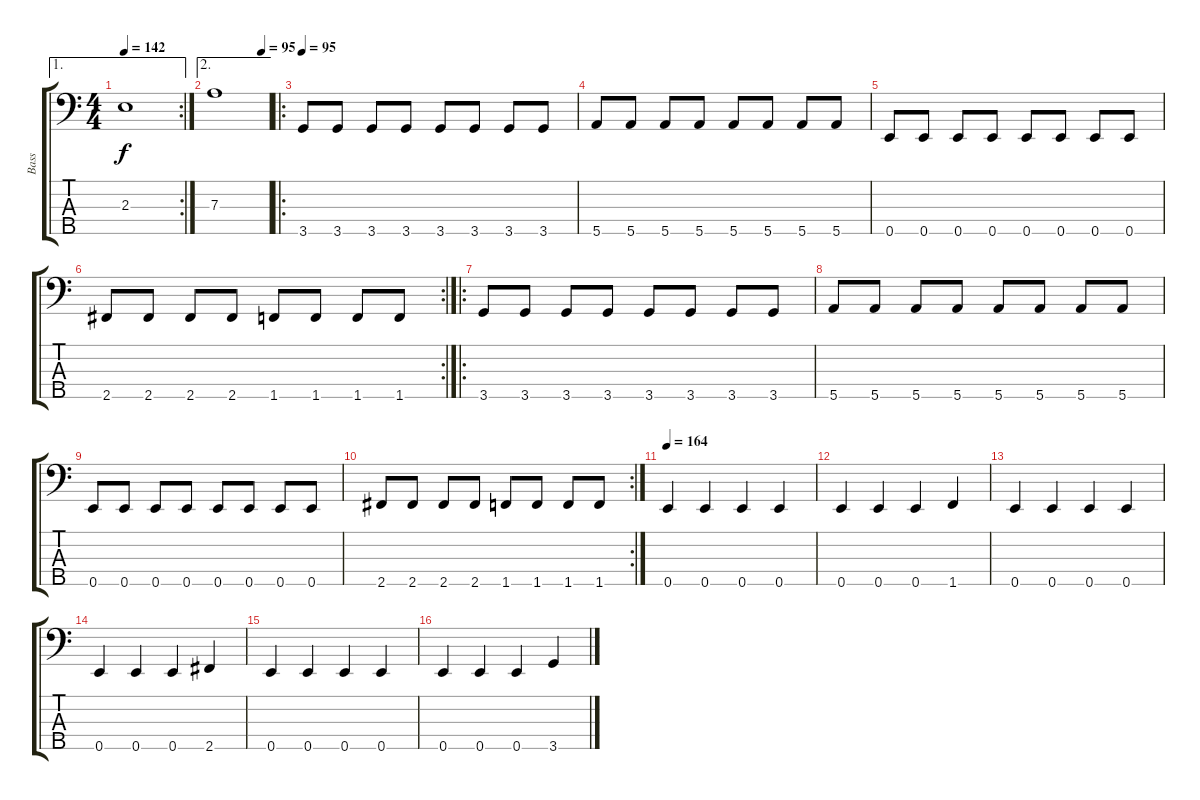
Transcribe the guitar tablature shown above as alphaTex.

\track ("Bass" "Bass") {instrument electricbassfinger}
\staff {score tabs}
\tuning (C3 G2 D2 A1 E1) {hide}
\ae 1
\rc 2
\ts (4 4)
\tempo 142
\clef f4
\ks c
2.3.1{dy f} |
\ae 2
\tempo (95 0.875)
7.3.1 |
\ro
\tempo 95
3.5.8 3.5.8 3.5.8 3.5.8 3.5.8 3.5.8 3.5.8 3.5.8 |
5.5.8 5.5.8 5.5.8 5.5.8 5.5.8 5.5.8 5.5.8 5.5.8 |
0.5.8 0.5.8 0.5.8 0.5.8 0.5.8 0.5.8 0.5.8 0.5.8 |
\rc 2
2.5.8 2.5.8 2.5.8 2.5.8 1.5.8 1.5.8 1.5.8 1.5.8 |
\ro
3.5.8 3.5.8 3.5.8 3.5.8 3.5.8 3.5.8 3.5.8 3.5.8 |
5.5.8 5.5.8 5.5.8 5.5.8 5.5.8 5.5.8 5.5.8 5.5.8 |
0.5.8 0.5.8 0.5.8 0.5.8 0.5.8 0.5.8 0.5.8 0.5.8 |
\rc 2
2.5.8 2.5.8 2.5.8 2.5.8 1.5.8 1.5.8 1.5.8 1.5.8 |
\tempo 164
0.5.4 0.5.4 0.5.4 0.5.4 |
0.5.4 0.5.4 0.5.4 1.5.4 |
0.5.4 0.5.4 0.5.4 0.5.4 |
0.5.4 0.5.4 0.5.4 2.5.4 |
0.5.4 0.5.4 0.5.4 0.5.4 |
0.5.4 0.5.4 0.5.4 3.5.4
